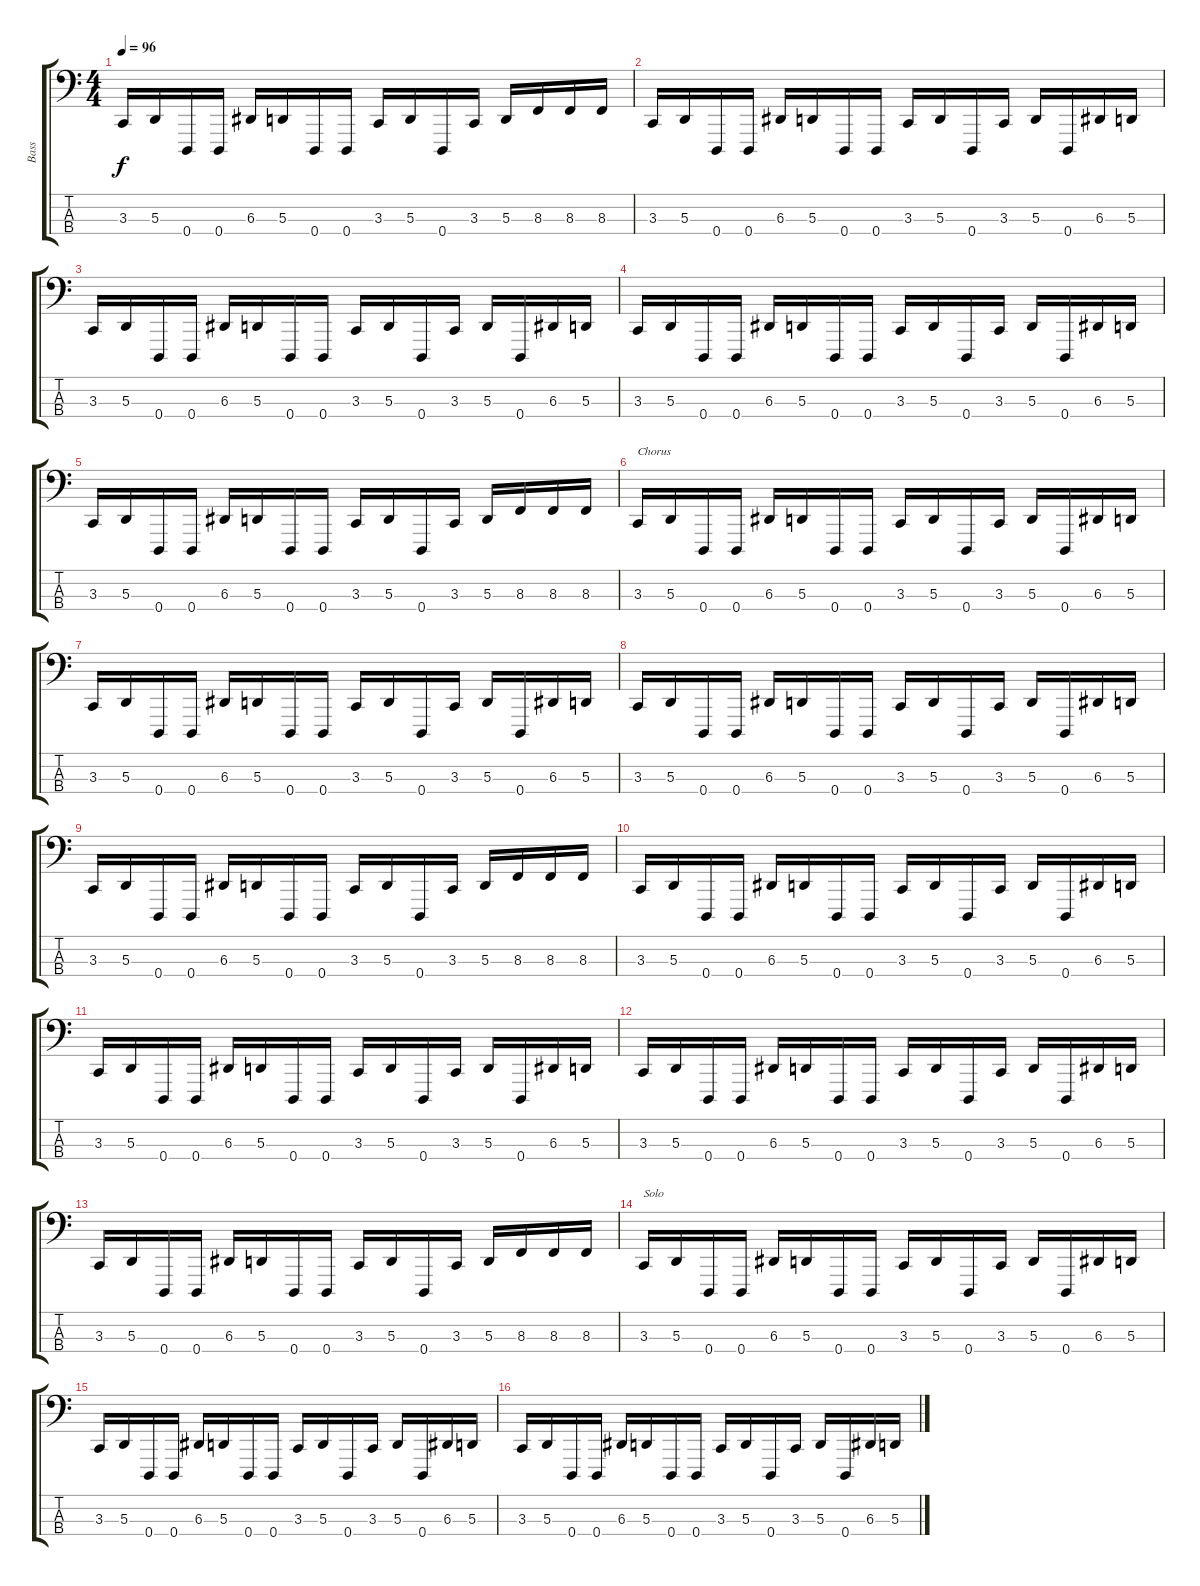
\track ("Bass" "Bass") {instrument lead8bassandlead}
\staff {score tabs}
\tuning (G2 D2 A1 D1) {hide}
\ts (4 4)
\tempo 96
\clef f4
\ks c
3.3.16{dy f} 5.3.16 0.4.16 0.4.16 6.3.16 5.3.16 0.4.16 0.4.16 3.3.16 5.3.16 0.4.16 3.3.16 5.3.16 8.3.16 8.3.16 8.3.16 |
3.3.16 5.3.16 0.4.16 0.4.16 6.3.16 5.3.16 0.4.16 0.4.16 3.3.16 5.3.16 0.4.16 3.3.16 5.3.16 0.4.16 6.3.16 5.3.16 |
3.3.16 5.3.16 0.4.16 0.4.16 6.3.16 5.3.16 0.4.16 0.4.16 3.3.16 5.3.16 0.4.16 3.3.16 5.3.16 0.4.16 6.3.16 5.3.16 |
3.3.16 5.3.16 0.4.16 0.4.16 6.3.16 5.3.16 0.4.16 0.4.16 3.3.16 5.3.16 0.4.16 3.3.16 5.3.16 0.4.16 6.3.16 5.3.16 |
3.3.16 5.3.16 0.4.16 0.4.16 6.3.16 5.3.16 0.4.16 0.4.16 3.3.16 5.3.16 0.4.16 3.3.16 5.3.16 8.3.16 8.3.16 8.3.16 |
3.3.16{txt "Chorus"} 5.3.16 0.4.16 0.4.16 6.3.16 5.3.16 0.4.16 0.4.16 3.3.16 5.3.16 0.4.16 3.3.16 5.3.16 0.4.16 6.3.16 5.3.16 |
3.3.16 5.3.16 0.4.16 0.4.16 6.3.16 5.3.16 0.4.16 0.4.16 3.3.16 5.3.16 0.4.16 3.3.16 5.3.16 0.4.16 6.3.16 5.3.16 |
3.3.16 5.3.16 0.4.16 0.4.16 6.3.16 5.3.16 0.4.16 0.4.16 3.3.16 5.3.16 0.4.16 3.3.16 5.3.16 0.4.16 6.3.16 5.3.16 |
3.3.16 5.3.16 0.4.16 0.4.16 6.3.16 5.3.16 0.4.16 0.4.16 3.3.16 5.3.16 0.4.16 3.3.16 5.3.16 8.3.16 8.3.16 8.3.16 |
3.3.16 5.3.16 0.4.16 0.4.16 6.3.16 5.3.16 0.4.16 0.4.16 3.3.16 5.3.16 0.4.16 3.3.16 5.3.16 0.4.16 6.3.16 5.3.16 |
3.3.16 5.3.16 0.4.16 0.4.16 6.3.16 5.3.16 0.4.16 0.4.16 3.3.16 5.3.16 0.4.16 3.3.16 5.3.16 0.4.16 6.3.16 5.3.16 |
3.3.16 5.3.16 0.4.16 0.4.16 6.3.16 5.3.16 0.4.16 0.4.16 3.3.16 5.3.16 0.4.16 3.3.16 5.3.16 0.4.16 6.3.16 5.3.16 |
3.3.16 5.3.16 0.4.16 0.4.16 6.3.16 5.3.16 0.4.16 0.4.16 3.3.16 5.3.16 0.4.16 3.3.16 5.3.16 8.3.16 8.3.16 8.3.16 |
3.3.16{txt "Solo"} 5.3.16 0.4.16 0.4.16 6.3.16 5.3.16 0.4.16 0.4.16 3.3.16 5.3.16 0.4.16 3.3.16 5.3.16 0.4.16 6.3.16 5.3.16 |
3.3.16 5.3.16 0.4.16 0.4.16 6.3.16 5.3.16 0.4.16 0.4.16 3.3.16 5.3.16 0.4.16 3.3.16 5.3.16 0.4.16 6.3.16 5.3.16 |
3.3.16 5.3.16 0.4.16 0.4.16 6.3.16 5.3.16 0.4.16 0.4.16 3.3.16 5.3.16 0.4.16 3.3.16 5.3.16 0.4.16 6.3.16 5.3.16
